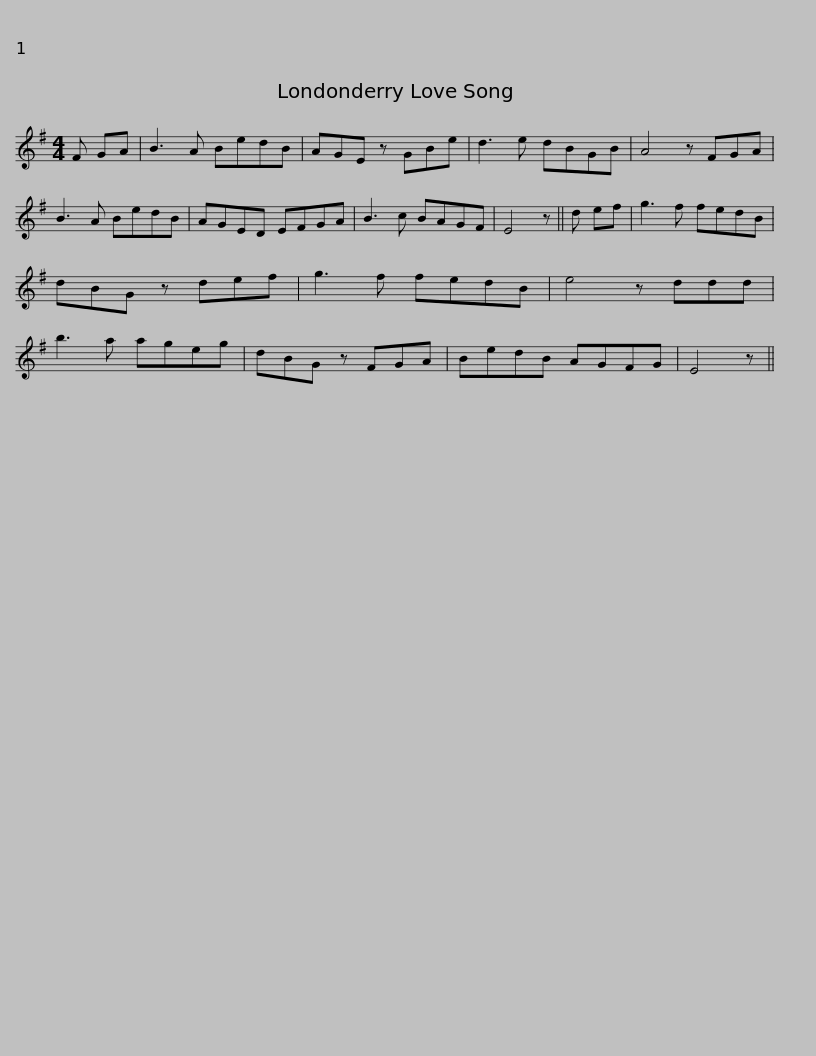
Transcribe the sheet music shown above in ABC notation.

X:1
L:1/8
M:4/4
I:linebreak $
K:Emin
V:1 treble
V:1
 F GA | B3 A BedB | AGE z GBe | d3 e dBGB | A4 z FGA | %5
 B3 A BedB | AGED EFGA |$ B3 c BAGF | E4 z || d ef | %10
 g3 f fedB | dBG z def | g3 f fedB | e4 z ddd | b3 a ageg |$ %15
 dBG z FGA | BedB AGFG | E4 z || %18
